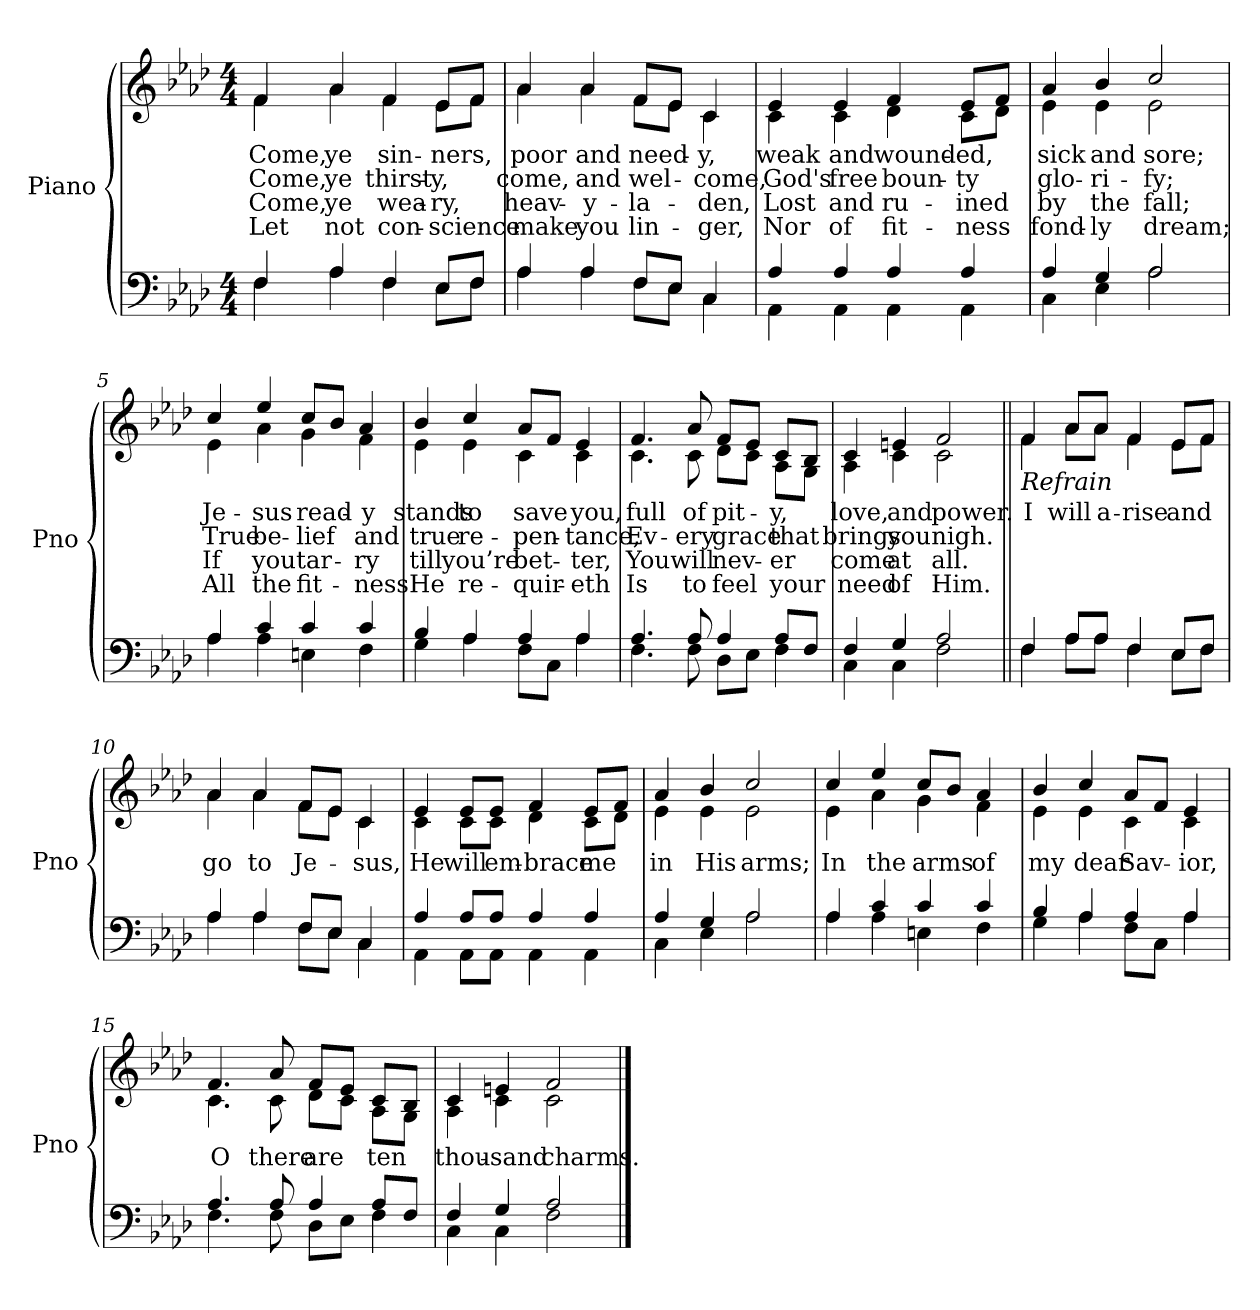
**kern	**kern	**text	**text	**text	**text
*part2	*part1	*part1	*part1	*part1	*part1
*staff2	*staff1	*staff1	*staff1	*staff1	*staff1
*I"Piano	*I"Piano	*	*	*	*
*I'Pno	*I'Pno	*	*	*	*
*clefF4	*clefG2	*	*	*	*
*k[b-e-a-d-]	*k[b-e-a-d-]	*	*	*	*
*M4/4	*M4/4	*	*	*	*
=1	=1	=1	=1	=1	=1
*^	*	*	*	*	*
!	!	!LO:TX:b:i:t=Verse	!	!	!	!
!	!	!	!LO:LY:b	!LO:LY:b	!LO:LY:b	!LO:LY:b
*	*	*^	*	*	*	*
4F/	4F\	4f/	4f\	Come,	Come,	Come,	Let
!	!	!	!	!LO:LY:b	!LO:LY:b	!LO:LY:b	!LO:LY:b
4A-/	4A-\	4a-/	4a-\	ye	ye	ye	not
!	!	!	!	!LO:LY:b	!LO:LY:b	!LO:LY:b	!LO:LY:b
4F/	4F\	4f/	4f\	sin-	thirst-	wea-	con-
!	!	!	!	!LO:LY:b	!LO:LY:b	!LO:LY:b	!LO:LY:b
8E-/L	8E-\L	8e-/L	8e-\L	-ners,	-y,	-ry,	-science
8F/J	8F\J	8f/J	8f\J	.	.	.	.
=2	=2	=2	=2	=2	=2	=2	=2
!	!	!	!	!LO:LY:b	!LO:LY:b	!LO:LY:b	!LO:LY:b
4A-/	4A-\	4a-/	4a-\	poor	come,	heav-	make
!	!	!	!	!LO:LY:b	!LO:LY:b	!LO:LY:b	!LO:LY:b
4A-/	4A-\	4a-/	4a-\	and	and	-y-	you
!	!	!	!	!LO:LY:b	!LO:LY:b	!LO:LY:b	!LO:LY:b
8F/L	8F\L	8f/L	8f\L	need-	wel-	-la-	lin-
8E-/J	8E-\J	8e-/J	8e-\J	.	.	.	.
!	!	!	!	!LO:LY:b	!LO:LY:b	!LO:LY:b	!LO:LY:b
4C/	4C\	4c/	4c\	-y,	-come,	-den,	-ger,
!!LO:LB:g=z	!!
=3	=3	=3	=3	=3	=3	=3	=3
!	!	!	!	!LO:LY:b	!LO:LY:b	!LO:LY:b	!LO:LY:b
4A-/	4AA-\	4e-/	4c\	weak	God's	Lost	Nor
!	!	!	!	!LO:LY:b	!LO:LY:b	!LO:LY:b	!LO:LY:b
4A-/	4AA-\	4e-/	4c\	and	free	and	of
!	!	!	!	!LO:LY:b	!LO:LY:b	!LO:LY:b	!LO:LY:b
4A-/	4AA-\	4f/	4d-\	wound-	boun-	ru-	fit-
!	!	!	!	!LO:LY:b	!LO:LY:b	!LO:LY:b	!LO:LY:b
4A-/	4AA-\	8e-/L	8c\L	-ed,	-ty	-ined	-ness
.	.	8f/J	8d-\J	.	.	.	.
=4	=4	=4	=4	=4	=4	=4	=4
!	!	!	!	!LO:LY:b	!LO:LY:b	!LO:LY:b	!LO:LY:b
4A-/	4C\	4a-/	4e-\	sick	glo-	by	fond-
!	!	!	!	!LO:LY:b	!LO:LY:b	!LO:LY:b	!LO:LY:b
4G/	4E-\	4b-/	4e-\	and	-ri-	the	-ly
!	!	!	!	!LO:LY:b	!LO:LY:b	!LO:LY:b	!LO:LY:b
2A-/	2A-\	2cc/	2e-\	sore;	-fy;	fall;	dream;
!!LO:LB:g=z	!!
=5	=5	=5	=5	=5	=5	=5	=5
!	!	!	!	!LO:LY:b	!LO:LY:b	!LO:LY:b	!LO:LY:b
4A-/	4A-\	4cc/	4e-\	Je-	True	If	All
!	!	!	!	!LO:LY:b	!LO:LY:b	!LO:LY:b	!LO:LY:b
4c/	4A-\	4ee-/	4a-\	-sus	be-	you	the
!	!	!	!	!LO:LY:b	!LO:LY:b	!LO:LY:b	!LO:LY:b
4c/	4En\	8cc/L	4g\	read-	-lief	tar-	fit-
.	.	8b-/J	.	.	.	.	.
!	!	!	!	!LO:LY:b	!LO:LY:b	!LO:LY:b	!LO:LY:b
4c/	4F\	4a-/	4f\	-y	and	-ry	-ness
=6	=6	=6	=6	=6	=6	=6	=6
!	!	!	!	!LO:LY:b	!LO:LY:b	!LO:LY:b	!LO:LY:b
4B-/	4G\	4b-/	4e-\	stands	true	till	He
!	!	!	!	!LO:LY:b	!LO:LY:b	!LO:LY:b	!LO:LY:b
4A-/	4A-\	4cc/	4e-\	to	re-	you’re	re-
!	!	!	!	!LO:LY:b	!LO:LY:b	!LO:LY:b	!LO:LY:b
4A-/	8F\L	8a-/L	4c\	save	-pen-	bet-	-quir-
.	8C\J	8f/J	.	.	.	.	.
!	!	!	!	!LO:LY:b	!LO:LY:b	!LO:LY:b	!LO:LY:b
4A-/	4A-\	4e-/	4c\	you,	-tance,	-ter,	-eth
!!LO:LB:g=z	!!
=7	=7	=7	=7	=7	=7	=7	=7
!	!	!	!	!LO:LY:b	!LO:LY:b	!LO:LY:b	!LO:LY:b
4.A-/	4.F\	4.f/	4.c\	full	Ev-	You	Is
!	!	!	!	!LO:LY:b	!LO:LY:b	!LO:LY:b	!LO:LY:b
8A-/	8F\	8a-/	8c\	of	-ery	will	to
!	!	!	!	!LO:LY:b	!LO:LY:b	!LO:LY:b	!LO:LY:b
4A-/	8D-\L	8f/L	8d-\L	pit-	grace	nev-	feel
.	8E-\J	8e-/J	8c\J	.	.	.	.
!	!	!	!	!LO:LY:b	!LO:LY:b	!LO:LY:b	!LO:LY:b
8A-/L	4F\	8c/L	8A-\L	-y,	that	-er	your
8F/J	.	8B-/J	8G\J	.	.	.	.
=8	=8	=8	=8	=8	=8	=8	=8
!	!	!	!	!LO:LY:b	!LO:LY:b	!LO:LY:b	!LO:LY:b
4F/	4C\	4c/	4A-\	love,	brings	come	need
!	!	!	!	!LO:LY:b	!LO:LY:b	!LO:LY:b	!LO:LY:b
4G/	4C\	4en/	4c\	and	you	at	of
!	!	!	!	!LO:LY:b	!LO:LY:b	!LO:LY:b	!LO:LY:b
2A-/	2F\	2f/	2c\	power.	nigh.	all.	Him.
!!LO:LB:g=z	!!
=9||	=9||	=9||	=9||	=9||	=9||	=9||	=9||
!	!	!LO:TX:b:i:t=Refrain	!	!	!	!	!
!	!	!	!	!LO:LY:b	!	!	!
4F/	4F\	4f/	4f\	I	.	.	.
!	!	!	!	!LO:LY:b	!	!	!
8A-/L	8A-\L	8a-/L	8a-\L	will	.	.	.
!	!	!	!	!LO:LY:b	!	!	!
8A-/J	8A-\J	8a-/J	8a-\J	a-	.	.	.
!	!	!	!	!LO:LY:b	!	!	!
4F/	4F\	4f/	4f\	-rise	.	.	.
!	!	!	!	!LO:LY:b	!	!	!
8E-/L	8E-\L	8e-/L	8e-\L	and	.	.	.
8F/J	8F\J	8f/J	8f\J	.	.	.	.
=10	=10	=10	=10	=10	=10	=10	=10
!	!	!	!	!LO:LY:b	!	!	!
4A-/	4A-\	4a-/	4a-\	go	.	.	.
!	!	!	!	!LO:LY:b	!	!	!
4A-/	4A-\	4a-/	4a-\	to	.	.	.
!	!	!	!	!LO:LY:b	!	!	!
8F/L	8F\L	8f/L	8f\L	Je-	.	.	.
8E-/J	8E-\J	8e-/J	8e-\J	.	.	.	.
!	!	!	!	!LO:LY:b	!	!	!
4C/	4C\	4c/	4c\	-sus,	.	.	.
!!LO:LB:g=z	!!
=11	=11	=11	=11	=11	=11	=11	=11
!	!	!	!	!LO:LY:b	!	!	!
4A-/	4AA-\	4e-/	4c\	He	.	.	.
!	!	!	!	!LO:LY:b	!	!	!
8A-/L	8AA-\L	8e-/L	8c\L	will	.	.	.
!	!	!	!	!LO:LY:b	!	!	!
8A-/J	8AA-\J	8e-/J	8c\J	em-	.	.	.
!	!	!	!	!LO:LY:b	!	!	!
4A-/	4AA-\	4f/	4d-\	-brace	.	.	.
!	!	!	!	!LO:LY:b	!	!	!
4A-/	4AA-\	8e-/L	8c\L	me	.	.	.
.	.	8f/J	8d-\J	.	.	.	.
=12	=12	=12	=12	=12	=12	=12	=12
!	!	!	!	!LO:LY:b	!	!	!
4A-/	4C\	4a-/	4e-\	in	.	.	.
!	!	!	!	!LO:LY:b	!	!	!
4G/	4E-\	4b-/	4e-\	His	.	.	.
!	!	!	!	!LO:LY:b	!	!	!
2A-/	2A-\	2cc/	2e-\	arms;	.	.	.
!!LO:LB:g=z	!!
=13	=13	=13	=13	=13	=13	=13	=13
!	!	!	!	!LO:LY:b	!	!	!
4A-/	4A-\	4cc/	4e-\	In	.	.	.
!	!	!	!	!LO:LY:b	!	!	!
4c/	4A-\	4ee-/	4a-\	the	.	.	.
!	!	!	!	!LO:LY:b	!	!	!
4c/	4En\	8cc/L	4g\	arms	.	.	.
.	.	8b-/J	.	.	.	.	.
!	!	!	!	!LO:LY:b	!	!	!
4c/	4F\	4a-/	4f\	of	.	.	.
=14	=14	=14	=14	=14	=14	=14	=14
!	!	!	!	!LO:LY:b	!	!	!
4B-/	4G\	4b-/	4e-\	my	.	.	.
!	!	!	!	!LO:LY:b	!	!	!
4A-/	4A-\	4cc/	4e-\	dear	.	.	.
!	!	!	!	!LO:LY:b	!	!	!
4A-/	8F\L	8a-/L	4c\	Sav-	.	.	.
.	8C\J	8f/J	.	.	.	.	.
!	!	!	!	!LO:LY:b	!	!	!
4A-/	4A-\	4e-/	4c\	-ior,	.	.	.
!!LO:LB:g=z	!!
=15	=15	=15	=15	=15	=15	=15	=15
!	!	!	!	!LO:LY:b	!	!	!
4.A-/	4.F\	4.f/	4.c\	O	.	.	.
!	!	!	!	!LO:LY:b	!	!	!
8A-/	8F\	8a-/	8c\	there	.	.	.
!	!	!	!	!LO:LY:b	!	!	!
4A-/	8D-\L	8f/L	8d-\L	are	.	.	.
.	8E-\J	8e-/J	8c\J	.	.	.	.
!	!	!	!	!LO:LY:b	!	!	!
8A-/L	4F\	8c/L	8A-\L	ten	.	.	.
8F/J	.	8B-/J	8G\J	.	.	.	.
=16	=16	=16	=16	=16	=16	=16	=16
!	!	!	!	!LO:LY:b	!	!	!
4F/	4C\	4c/	4A-\	thou-	.	.	.
!	!	!	!	!LO:LY:b	!	!	!
4G/	4C\	4en/	4c\	-sand	.	.	.
!	!	!	!	!LO:LY:b	!	!	!
2A-/	2F\	2f/	2c\	charms.	.	.	.
*v	*v	*	*	*	*	*	*
*	*v	*v	*	*	*	*
==	==	==	==	==	==
*-	*-	*-	*-	*-	*-
